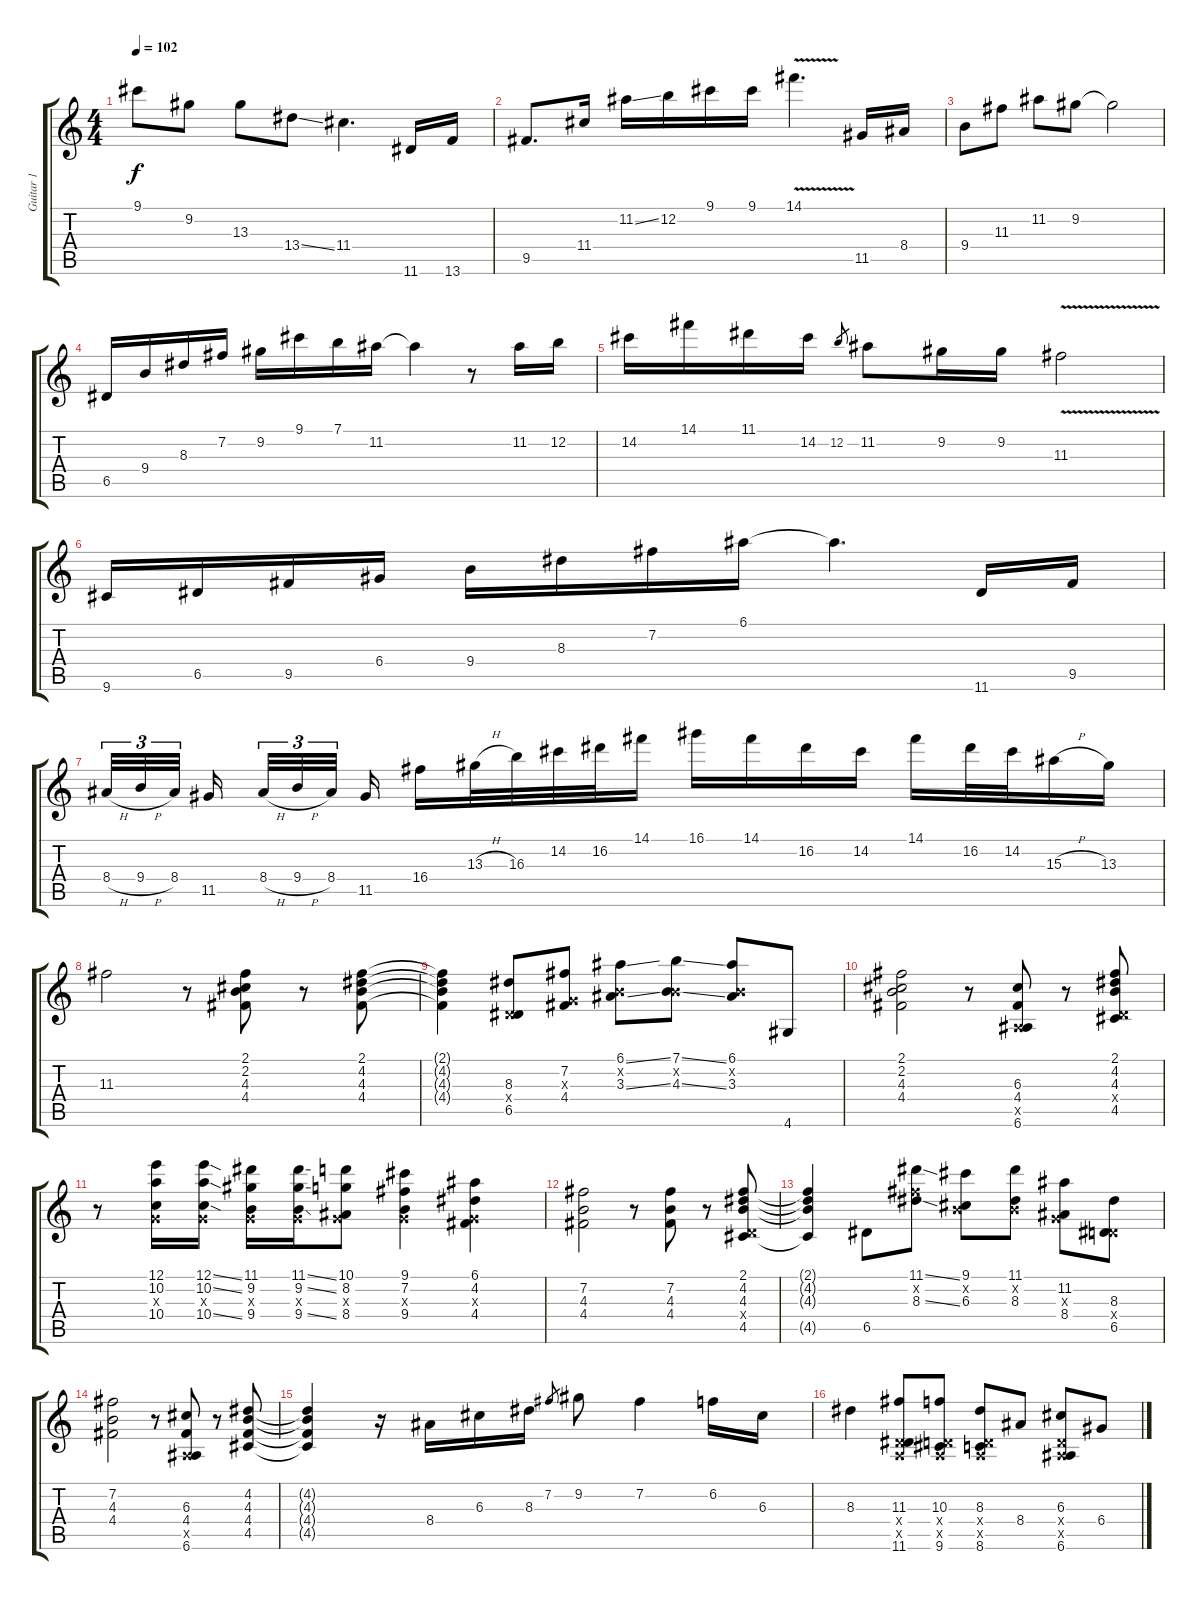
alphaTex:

\track ("Guitar 1" "Guitar 1") {instrument electricguitarjazz}
\staff {score tabs}
\tuning (E4 B3 G3 D3 A2 E2) {hide}
\ts (4 4)
\tempo 102
\clef g2
\ks c
9.1{t}.8{dy f} 9.2.8 13.3.8 13.4{ss}.8 11.4.4{d} 11.6.16 13.6.16 |
9.5.8{d} 11.4.16 11.2{ss}.16 12.2.16 9.1.16 9.1.16 14.1{v}.4{d} 11.5.16 8.4.16 |
9.4.8 11.3.8 11.2.8 9.2.8 9.2{t}.2 |
6.5.16 9.4.16 8.3.16 7.2.16 9.2.16 9.1.16 7.1.16 11.2.16 11.2{t}.4 r.8 11.2.16 12.2.16 |
14.2.16 14.1.16 11.1.16 14.2.16 12.2.8{gr} 11.2.8 9.2.16 9.2.16 11.3{v}.2 |
9.6.16 6.5.16 9.5.16 6.4.16 9.4.16 8.3.16 7.2.16 6.1.16 6.1{t}.4{d} 11.6.16 9.5.16 |
8.4{h}.32{tu (3 2)} 9.4{h}.32{tu (3 2)} 8.4.32{tu (3 2) beam splitsecondary} 11.5.16{beam splitsecondary} 8.4{h}.32{tu (3 2)} 9.4{h}.32{tu (3 2)} 8.4.32{tu (3 2) beam splitsecondary} 11.5.16 16.4.16 13.3{h}.32 16.3.32 14.2.32 16.2.32 14.1.16 16.1.16 14.1.16 16.2.16 14.2.16 14.1.16 16.2.32 14.2.32 15.3{h}.16 13.3.16 |
11.3.2 r.8 (2.1 2.2 4.3 4.4).8 r.8 (2.1 4.2 4.3 4.4).8 |
(2.1{t} 4.2{t} 4.3{t} 4.4{t}).4 (8.3 0.4{x} 6.5).8 (7.2 0.3{x} 4.4).8 (6.1{ss} 0.2{x} 3.3{ss}).8 (7.1{ss} 0.2{x} 4.3{ss}).8 (6.1 0.2{x} 3.3).8 4.6.8 |
(2.1 2.2 4.3 4.4).2 r.8 (6.3 4.4 0.5{x} 6.6).8 r.8 (2.1 4.2 4.3 0.4{x} 4.5).8 |
r.8 (12.1 10.2 0.3{x} 10.4).16 (12.1{ss} 10.2{ss} 0.3{x} 10.4{ss}).16 (11.1 9.2 0.3{x} 9.4).16 (11.1{ss} 9.2{ss} 0.3{x} 9.4{ss}).16 (10.1 8.2 0.3{x} 8.4).8 (9.1 7.2 0.3{x} 9.4).4 (6.1 4.2 0.3{x} 4.4).4 |
(7.2 4.3 4.4).2 r.8 (7.2 4.3 4.4).8 r.8 (2.1 4.2 4.3 0.4{x} 4.5).8 |
(2.1{t} 4.2{t} 4.3{t} 4.5{t}).4 6.5.8 (11.1{ss} 7.2{x} 8.3{ss}).8 (9.1 0.2{x} 6.3).8 (11.1 0.2{x} 8.3).8 (11.2 0.3{x} 8.4).8 (8.3 0.4{x} 6.5).8 |
(7.2 4.3 4.4).2 r.8 (6.3 4.4 0.5{x} 6.6).8 r.8 (4.2 4.3 4.4 4.5).8 |
(4.2{t} 4.3{t} 4.4{t} 4.5{t}).4 r.16 8.4.16 6.3.16 8.3.16 7.2.8{gr} 9.2.8 7.2.4 6.2.16 6.3.16 |
8.3.4 (11.3 0.4{x} 0.5{x} 11.6).8 (10.3 0.4{x} 0.5{x} 9.6).8 (8.3 0.4{x} 0.5{x} 8.6).8 8.4.8 (6.3 0.4{x} 0.5{x} 6.6).8 6.4.8
